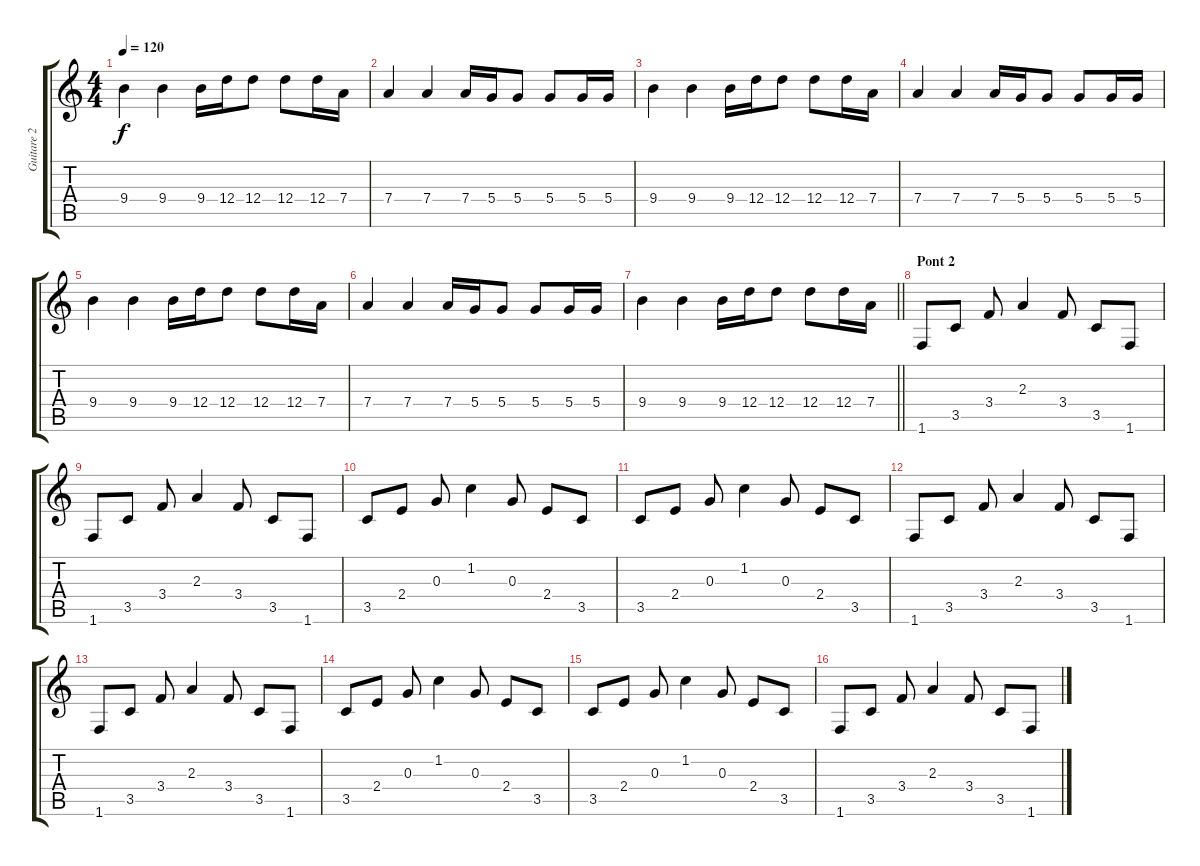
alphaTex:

\track ("Guitare 2" "Guitare 2") {instrument distortionguitar}
\staff {score tabs}
\tuning (E4 B3 G3 D3 A2 E2) {hide}
\ts (4 4)
\tempo 120
\clef g2
\ks c
9.4.4{dy f} 9.4.4 9.4.16 12.4.16 12.4.8 12.4.8 12.4.16 7.4.16 |
7.4.4 7.4.4 7.4.16 5.4.16 5.4.8 5.4.8 5.4.16 5.4.16 |
9.4.4 9.4.4 9.4.16 12.4.16 12.4.8 12.4.8 12.4.16 7.4.16 |
7.4.4 7.4.4 7.4.16 5.4.16 5.4.8 5.4.8 5.4.16 5.4.16 |
9.4.4 9.4.4 9.4.16 12.4.16 12.4.8 12.4.8 12.4.16 7.4.16 |
7.4.4 7.4.4 7.4.16 5.4.16 5.4.8 5.4.8 5.4.16 5.4.16 |
\barLineRight lightlight
9.4.4 9.4.4 9.4.16 12.4.16 12.4.8 12.4.8 12.4.16 7.4.16 |
\section ("" "Pont 2")
1.6.8 3.5.8 3.4.8 2.3.4 3.4.8 3.5.8 1.6.8 |
1.6.8 3.5.8 3.4.8 2.3.4 3.4.8 3.5.8 1.6.8 |
3.5.8 2.4.8 0.3.8 1.2.4 0.3.8 2.4.8 3.5.8 |
3.5.8 2.4.8 0.3.8 1.2.4 0.3.8 2.4.8 3.5.8 |
1.6.8 3.5.8 3.4.8 2.3.4 3.4.8 3.5.8 1.6.8 |
1.6.8 3.5.8 3.4.8 2.3.4 3.4.8 3.5.8 1.6.8 |
3.5.8 2.4.8 0.3.8 1.2.4 0.3.8 2.4.8 3.5.8 |
3.5.8 2.4.8 0.3.8 1.2.4 0.3.8 2.4.8 3.5.8 |
1.6.8 3.5.8 3.4.8 2.3.4 3.4.8 3.5.8 1.6.8
